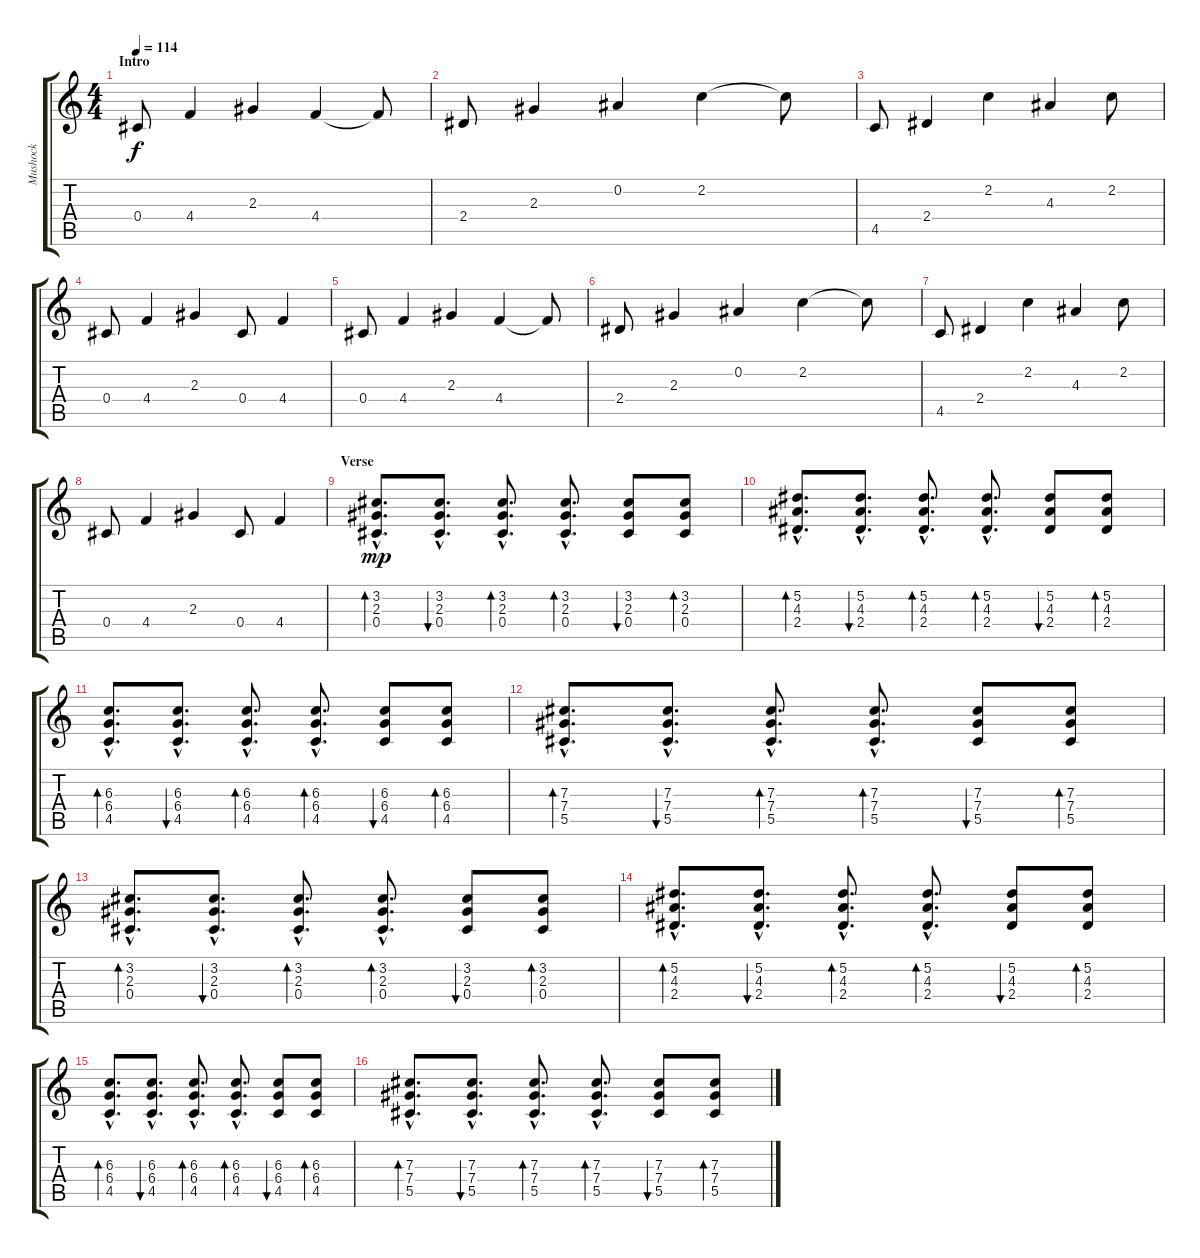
\track ("Mushock " "Mushock ") {instrument electricguitarclean}
\staff {score tabs}
\tuning (Eb4 Bb3 Gb3 Db3 Ab2 Db2) {hide}
\ts (4 4)
\section ("" "Intro")
\tempo 114
\clef g2
\ks c
0.4.8{dy f instrument electricguitarclean} 4.4.4 2.3.4 4.4.4 4.4{t}.8 |
2.4.8 2.3.4 0.2.4 2.2.4 2.2{t}.8 |
4.5.8 2.4.4 2.2.4 4.3.4 2.2.8 |
0.4.8 4.4.4 2.3.4 0.4.8 4.4.4 |
0.4.8 4.4.4 2.3.4 4.4.4 4.4{t}.8 |
2.4.8 2.3.4 0.2.4 2.2.4 2.2{t}.8 |
4.5.8 2.4.4 2.2.4 4.3.4 2.2.8 |
0.4.8 4.4.4 2.3.4 0.4.8 4.4.4 |
\section ("" "Verse")
(3.2{hac} 2.3{hac} 0.4{hac}).8{d bd 60 dy mp} (3.2{hac} 2.3{hac} 0.4{hac}).8{d bu 60} (3.2{hac} 2.3{hac} 0.4{hac}).8{d bd 60} (3.2{hac} 2.3{hac} 0.4{hac}).8{d bd 60} (3.2 2.3 0.4).8{bu 60} (3.2 2.3 0.4).8{bd 60} |
(5.2{hac} 4.3{hac} 2.4{hac}).8{d bd 60} (5.2{hac} 4.3{hac} 2.4{hac}).8{d bu 60} (5.2{hac} 4.3{hac} 2.4{hac}).8{d bd 60} (5.2{hac} 4.3{hac} 2.4{hac}).8{d bd 60} (5.2 4.3 2.4).8{bu 60} (5.2 4.3 2.4).8{bd 60} |
(6.3{hac} 6.4{hac} 4.5{hac}).8{d bd 60} (6.3{hac} 6.4{hac} 4.5{hac}).8{d bu 60} (6.3{hac} 6.4{hac} 4.5{hac}).8{d bd 60} (6.3{hac} 6.4{hac} 4.5{hac}).8{d bd 60} (6.3 6.4 4.5).8{bu 60} (6.3 6.4 4.5).8{bd 60} |
(7.3{hac} 7.4{hac} 5.5{hac}).8{d bd 60} (7.3{hac} 7.4{hac} 5.5{hac}).8{d bu 60} (7.3{hac} 7.4{hac} 5.5{hac}).8{d bd 60} (7.3{hac} 7.4{hac} 5.5{hac}).8{d bd 60} (7.3 7.4 5.5).8{bu 60} (7.3 7.4 5.5).8{bd 60} |
(3.2{hac} 2.3{hac} 0.4{hac}).8{d bd 60} (3.2{hac} 2.3{hac} 0.4{hac}).8{d bu 60} (3.2{hac} 2.3{hac} 0.4{hac}).8{d bd 60} (3.2{hac} 2.3{hac} 0.4{hac}).8{d bd 60} (3.2 2.3 0.4).8{bu 60} (3.2 2.3 0.4).8{bd 60} |
(5.2{hac} 4.3{hac} 2.4{hac}).8{d bd 60} (5.2{hac} 4.3{hac} 2.4{hac}).8{d bu 60} (5.2{hac} 4.3{hac} 2.4{hac}).8{d bd 60} (5.2{hac} 4.3{hac} 2.4{hac}).8{d bd 60} (5.2 4.3 2.4).8{bu 60} (5.2 4.3 2.4).8{bd 60} |
(6.3{hac} 6.4{hac} 4.5{hac}).8{d bd 60} (6.3{hac} 6.4{hac} 4.5{hac}).8{d bu 60} (6.3{hac} 6.4{hac} 4.5{hac}).8{d bd 60} (6.3{hac} 6.4{hac} 4.5{hac}).8{d bd 60} (6.3 6.4 4.5).8{bu 60} (6.3 6.4 4.5).8{bd 60} |
(7.3{hac} 7.4{hac} 5.5{hac}).8{d bd 60} (7.3{hac} 7.4{hac} 5.5{hac}).8{d bu 60} (7.3{hac} 7.4{hac} 5.5{hac}).8{d bd 60} (7.3{hac} 7.4{hac} 5.5{hac}).8{d bd 60} (7.3 7.4 5.5).8{bu 60} (7.3 7.4 5.5).8{bd 60}
